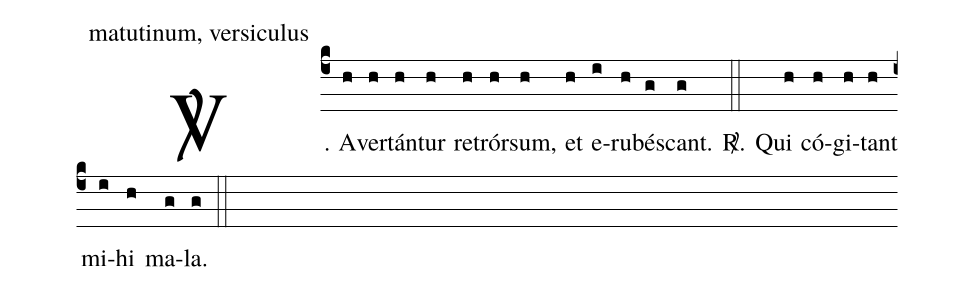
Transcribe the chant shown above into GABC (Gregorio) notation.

office-part: matutinum, versiculus;
%%
(c4)
<sp>V/</sp>. A(h)ver(h)tán(h)tur(h) re(h)trór(h)sum,(h) et(h) e(i)ru(h)bés(g)cant.(g) <sp>R/</sp>.(::)
Qui(h) có(h)gi(h)tant(h) mi(i)hi(h) ma(g)la.(g) (::)
